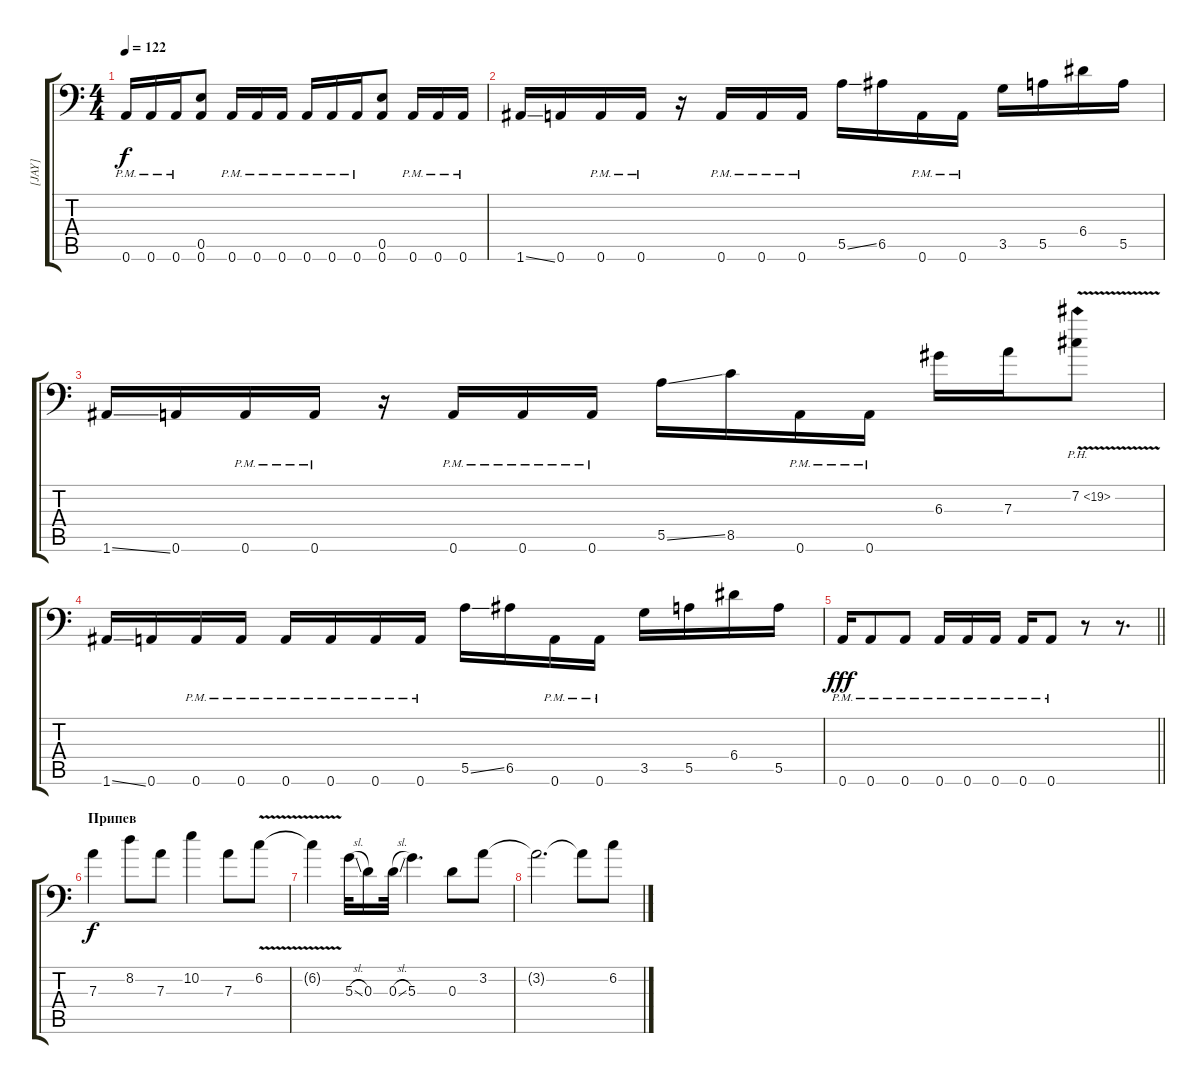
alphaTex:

\track ("[JAY]" "[JAY]") {instrument distortionguitar}
\staff {score tabs}
\tuning (B3 Gb3 D3 A2 E2 A1) {hide}
\ts (4 4)
\tempo 122
\clef f4
\ks c
0.6{pm}.16{dy f} 0.6{pm}.16 0.6{pm}.16 (0.5 0.6).8 0.6{pm}.16 0.6{pm}.16 0.6{pm}.16 0.6{pm}.16 0.6{pm}.16 0.6{pm}.16 (0.5 0.6).8 0.6{pm}.16 0.6{pm}.16 0.6{pm}.16 |
1.6{ss}.16 0.6.16 0.6{pm}.16 0.6{pm}.16 r.16 0.6{pm}.16 0.6{pm}.16 0.6{pm}.16 5.5{ss}.16 6.5.16 0.6{pm}.16 0.6{pm}.16 3.5.16 5.5.16 6.4.16 5.5.16 |
1.6{ss}.16 0.6.16 0.6{pm}.16 0.6{pm}.16 r.16 0.6{pm}.16 0.6{pm}.16 0.6{pm}.16 5.5{ss}.16 8.5.16 0.6{pm}.16 0.6{pm}.16 6.3.16 7.3.16 7.2{ph 12 v}.8 |
1.6{ss}.16 0.6.16 0.6{pm}.16 0.6{pm}.16 0.6{pm}.16 0.6{pm}.16 0.6{pm}.16 0.6{pm}.16 5.5{ss}.16 6.5.16 0.6{pm}.16 0.6{pm}.16 3.5.16 5.5.16 6.4.16 5.5.16 |
\barLineRight lightlight
0.6{pm}.16{dy fff} 0.6{pm}.8 0.6{pm}.8 0.6{pm}.16 0.6{pm}.16 0.6{pm}.16 0.6{pm}.16 0.6{pm}.8 r.8 r.8{d} |
\section ("" "Припев")
7.3.4{dy f} 8.2.8 7.3.8 10.2.4 7.3.8 6.2{v}.8 |
6.2{t}.4 5.3{sl}.32 0.3.16 0.3{sl}.32 5.3.4{d} 0.3.8 3.2.8 |
3.2{t}.2{d} 3.2{t}.8 6.2.8
